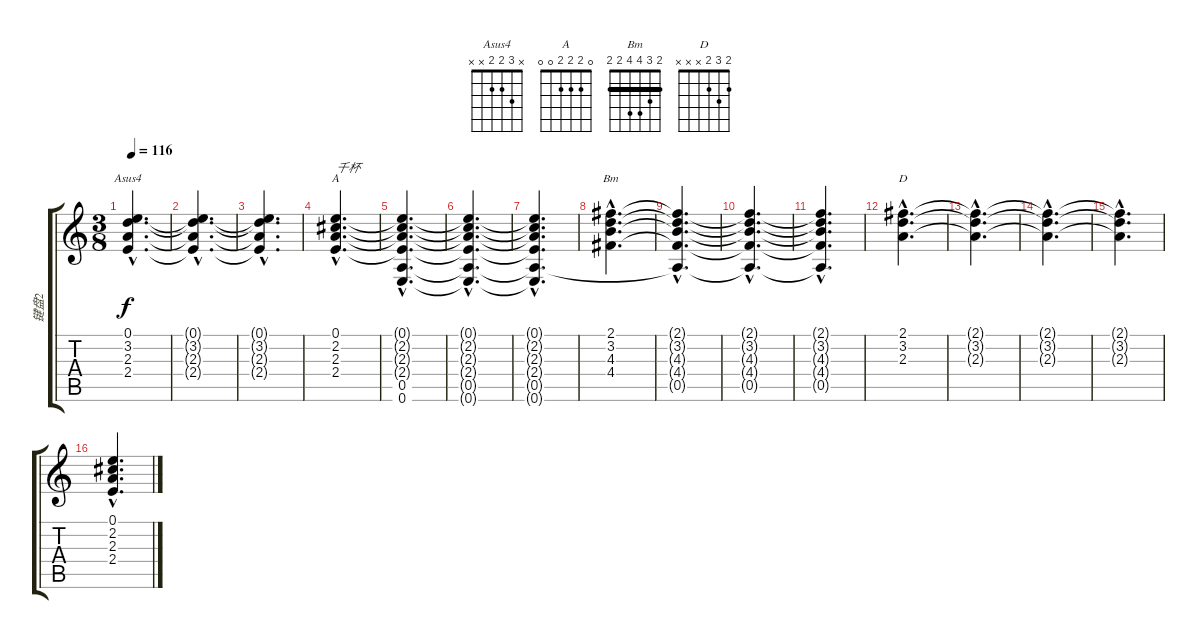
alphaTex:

\track ("键盘2" "键盘2") {instrument acousticguitarnylon}
\staff {score tabs}
\tuning (E4 B3 G3 D3 A2 E2) {hide}
\chord ("Asus4" x 3 2 2 x x)
\chord ("A" 0 2 2 2 0 0)
\chord ("Bm" 2 3 4 4 2 2) {barre 2}
\chord ("D" 2 3 2 x x x)
\ts (3 8)
\tempo 116
\clef g2
\ks c
(0.1{hac t} 3.2{hac t} 2.3{hac t} 2.4{hac t}).4{d ch "Asus4" dy f} |
(0.1{hac t} 3.2{hac t} 2.3{hac t} 2.4{hac t}).4{d} |
(0.1{hac t} 3.2{hac t} 2.3{hac t} 2.4{hac t}).4{d} |
(0.1{hac} 2.2{hac} 2.3{hac} 2.4{hac}).4{d ch "A" txt "千杯"} |
(0.1{hac t} 2.2{hac t} 2.3{hac t} 2.4{hac t} 0.5{hac} 0.6{hac}).4{d} |
(0.1{hac t} 2.2{hac t} 2.3{hac t} 2.4{hac t} 0.5{hac t} 0.6{hac t}).4{d} |
(0.1{hac t} 2.2{hac t} 2.3{hac t} 2.4{hac t} 0.5{hac t} 0.6{hac t}).4{d} |
(2.1{hac} 3.2{hac} 4.3{hac} 4.4{hac}).4{d ch "Bm"} |
(2.1{hac t} 3.2{hac t} 4.3{hac t} 4.4{hac t} 0.5{hac t}).4{d} |
(2.1{hac t} 3.2{hac t} 4.3{hac t} 4.4{hac t} 0.5{hac t}).4{d} |
(2.1{hac t} 3.2{hac t} 4.3{hac t} 4.4{hac t} 0.5{hac t}).4{d instrument synthstrings2} |
(2.1{hac} 3.2{hac} 2.3{hac}).4{d ch "D"} |
(2.1{hac t} 3.2{hac t} 2.3{hac t}).4{d} |
(2.1{hac t} 3.2{hac t} 2.3{hac t}).4{d} |
(2.1{hac t} 3.2{hac t} 2.3{hac t}).4{d} |
(0.1{hac} 2.2{hac} 2.3{hac} 2.4{hac}).4{d}
